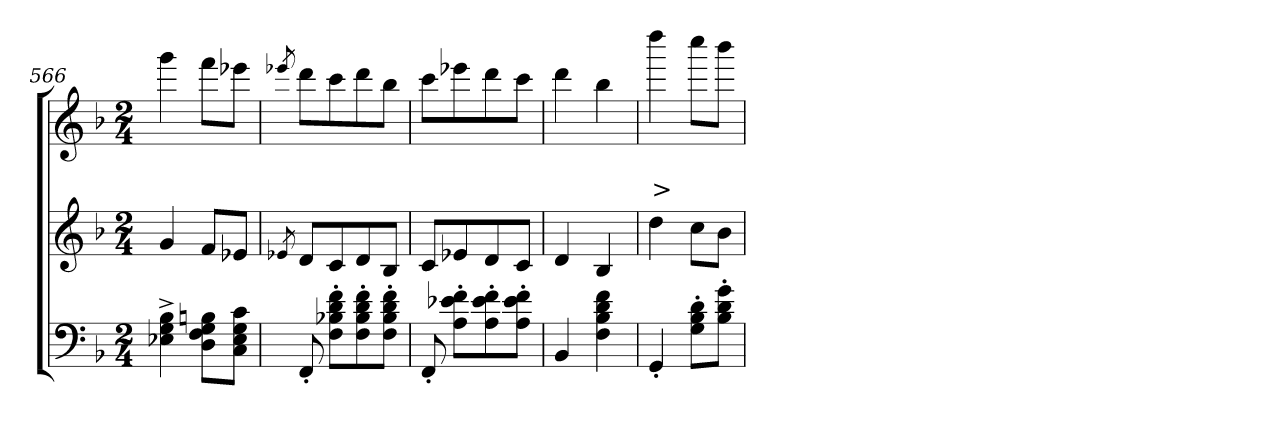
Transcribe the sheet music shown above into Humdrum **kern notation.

**kern	**kern	**kern	**text	**text
*part3	*part2	*part1	*part1	*part1
*staff3	*staff2	*staff1	*staff1	*staff1
*clefF4	*clefG2	*clefG2	*	*
*k[b-]	*k[b-]	*k[b-]	*	*
*M2/4	*M2/4	*M2/4	*	*
=566	=566	=566	=566	=566
4B-^> 4G^> 4E-X^>	4g	4ggg	.	.
8Bn 8G 8F 8DL	8fL	8fffL	.	.
8c 8G 8E- 8CJ	8e-XJ	8eee-XJ	.	.
=567	=567	=567	=567	=567
.	8qe-X/	8qeee-X/	.	.
8FF'>	8dL	8dddL	.	.
8f'> 8d'> 8B-X'> 8F'>L	8c	8ccc	.	.
8f'> 8d'> 8B-'> 8F'>	8d	8ddd	.	.
8f'> 8d'> 8B-'> 8F'>J	8B-J	8bb-J	.	.
=568	=568	=568	=568	=568
8FF'>	8cL	8cccL	.	.
8f'> 8e-X'> 8A'>L	8e-X	8eee-X	.	.
8f'> 8e-'> 8A'>	8d	8ddd	.	.
8f'> 8e-'> 8A'>J	8cJ	8cccJ	.	.
=569	=569	=569	=569	=569
4BB-	4d	4ddd	.	.
4f 4d 4B- 4F	4B-	4bb-	.	.
=570	=570	=570	=570	=570
4GG'>	4dd	4dddd	.	>
8d'> 8B-'> 8G'>L	8ccL	8ccccL	.	.
8g'> 8d'> 8B-'>J	8b-J	8bbb-J	.	.
=	=	=	=	=
*-	*-	*-	*-	*-
